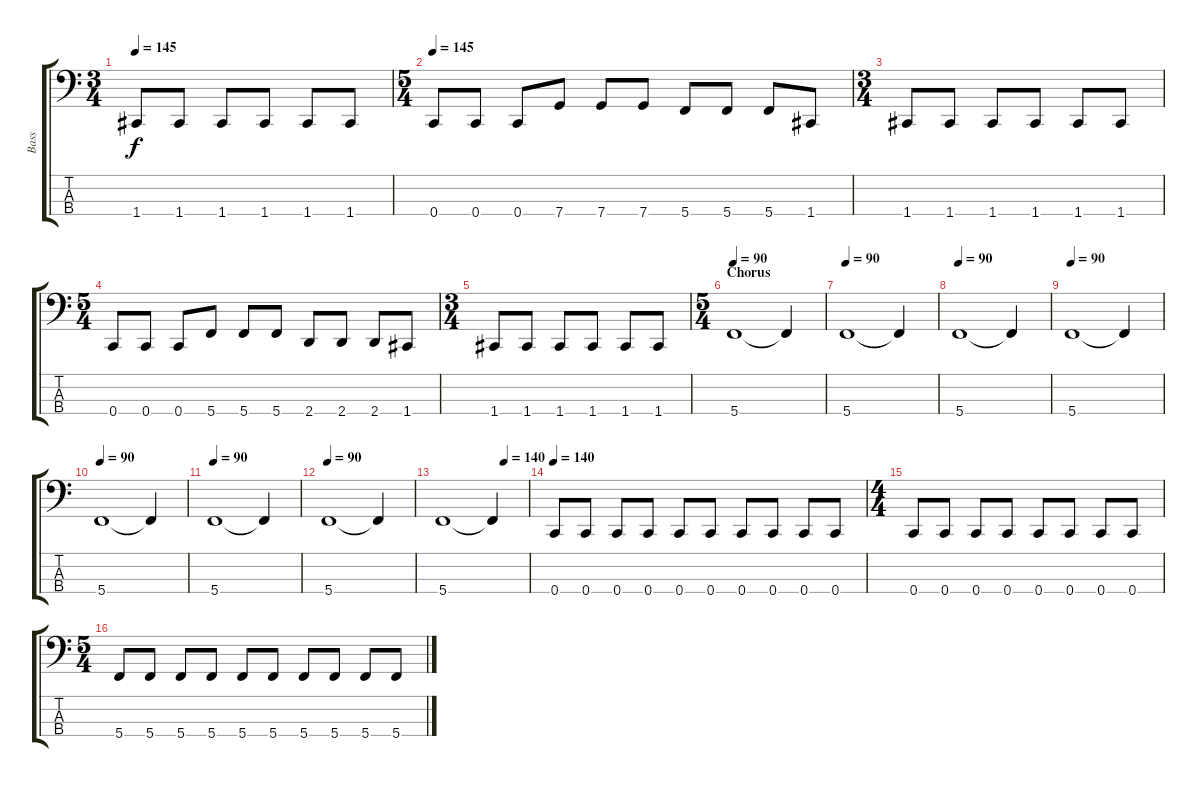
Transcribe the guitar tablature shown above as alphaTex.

\track ("Bass" "Bass") {instrument electricbassfinger}
\staff {score tabs}
\tuning (F2 C2 G1 C1) {hide}
\ts (3 4)
\tempo 145
\clef f4
\ks c
1.4.8{dy f} 1.4.8 1.4.8 1.4.8 1.4.8 1.4.8 |
\ts (5 4)
\tempo 145
0.4.8 0.4.8 0.4.8 7.4.8 7.4.8 7.4.8 5.4.8 5.4.8 5.4.8 1.4.8 |
\ts (3 4)
1.4.8 1.4.8 1.4.8 1.4.8 1.4.8 1.4.8 |
\ts (5 4)
0.4.8 0.4.8 0.4.8 5.4.8 5.4.8 5.4.8 2.4.8 2.4.8 2.4.8 1.4.8 |
\ts (3 4)
1.4.8 1.4.8 1.4.8 1.4.8 1.4.8 1.4.8 |
\ts (5 4)
\section ("" "Chorus")
\tempo 90
5.4.1 5.4{t}.4 |
\tempo 90
5.4.1 5.4{t}.4 |
\tempo 90
5.4.1 5.4{t}.4 |
\tempo 90
5.4.1 5.4{t}.4 |
\tempo 90
5.4.1 5.4{t}.4 |
\tempo 90
5.4.1 5.4{t}.4 |
\tempo 90
5.4.1 5.4{t}.4 |
\tempo (140 0.725)
5.4.1 5.4{t}.4 |
\tempo 140
0.4.8 0.4.8 0.4.8 0.4.8 0.4.8 0.4.8 0.4.8 0.4.8 0.4.8 0.4.8 |
\ts (4 4)
0.4.8 0.4.8 0.4.8 0.4.8 0.4.8 0.4.8 0.4.8 0.4.8 |
\ts (5 4)
5.4.8 5.4.8 5.4.8 5.4.8 5.4.8 5.4.8 5.4.8 5.4.8 5.4.8 5.4.8
